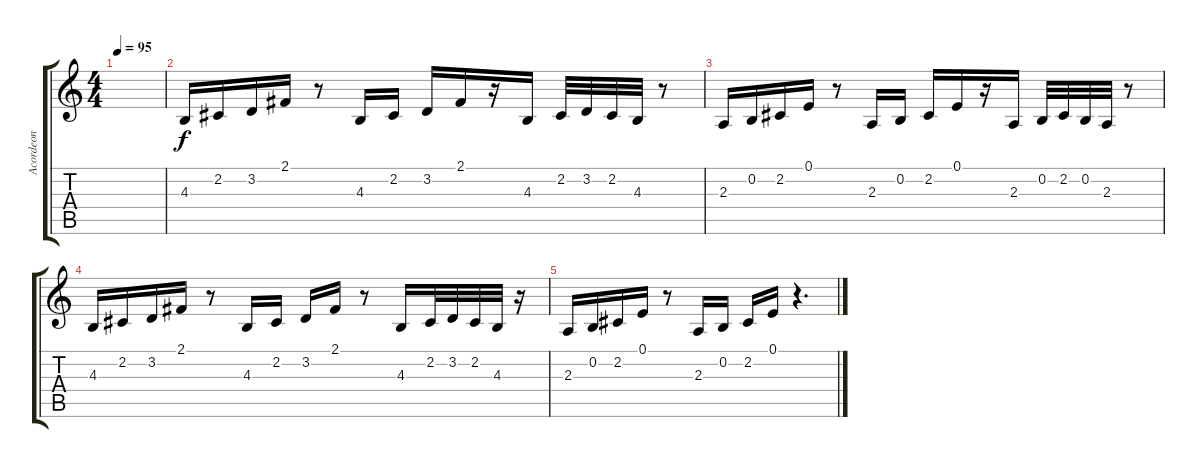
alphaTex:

\track ("Acordeon" "Acordeon") {instrument accordion}
\staff {score tabs}
\tuning (E4 B3 G3 D3 A2 E2) {hide}
\ts (4 4)
\tempo 95
\clef g2
\ks c
|
4.3.16 2.2.16 3.2.16 2.1.16 r.8 4.3.16 2.2.16 3.2.16 2.1.16 r.16 4.3.16 2.2.32 3.2.32 2.2.32 4.3.32 r.8 |
2.3.16 0.2.16 2.2.16 0.1.16 r.8 2.3.16 0.2.16 2.2.16 0.1.16 r.16 2.3.16 0.2.32 2.2.32 0.2.32 2.3.32 r.8 |
4.3.16 2.2.16 3.2.16 2.1.16 r.8 4.3.16 2.2.16 3.2.16 2.1.16 r.8 4.3.16 2.2.32 3.2.32 2.2.32 4.3.32 r.16 |
2.3.16 0.2.16 2.2.16 0.1.16 r.8 2.3.16 0.2.16 2.2.16 0.1.16 r.4{d}
